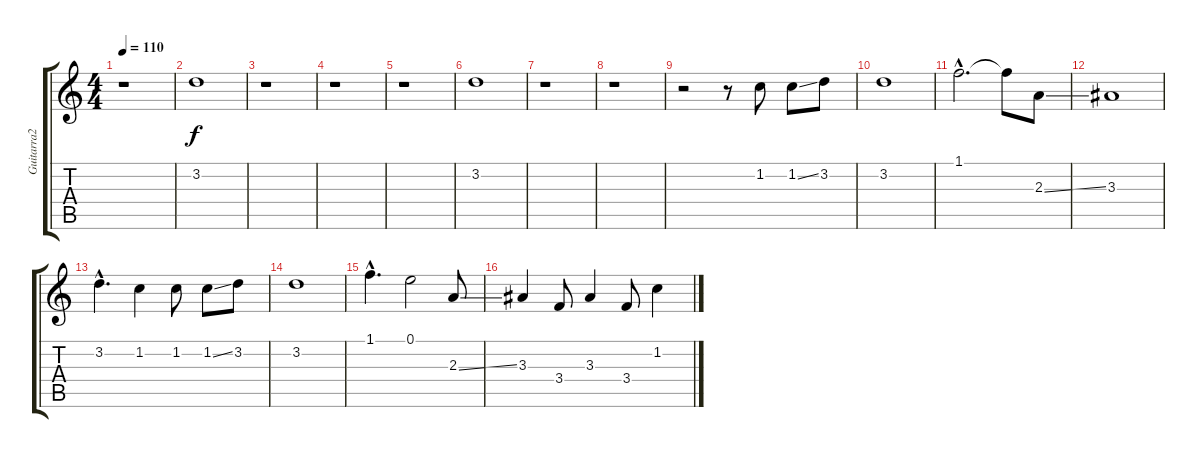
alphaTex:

\track ("Guitarra2" "Guitarra2") {instrument acousticguitarsteel}
\staff {score tabs}
\tuning (E4 B3 G3 D3 A2 E2) {hide}
\ts (4 4)
\tempo 110
\clef g2
\ks c
r.1{dy f instrument acousticguitarsteel} |
3.2.1 |
r.1 |
r.1 |
r.1 |
3.2.1 |
r.1 |
r.1 |
r.2 r.8 1.2.8 1.2{ss}.8 3.2.8 |
3.2.1 |
1.1{hac}.2{d} 1.1{t}.8 2.3{ss}.8 |
3.3.1 |
3.2{hac}.4{d} 1.2.4 1.2.8 1.2{ss}.8 3.2.8 |
3.2.1 |
1.1{hac}.4{d} 0.1.2 2.3{ss}.8 |
3.3.4 3.4.8 3.3.4 3.4.8 1.2.4
